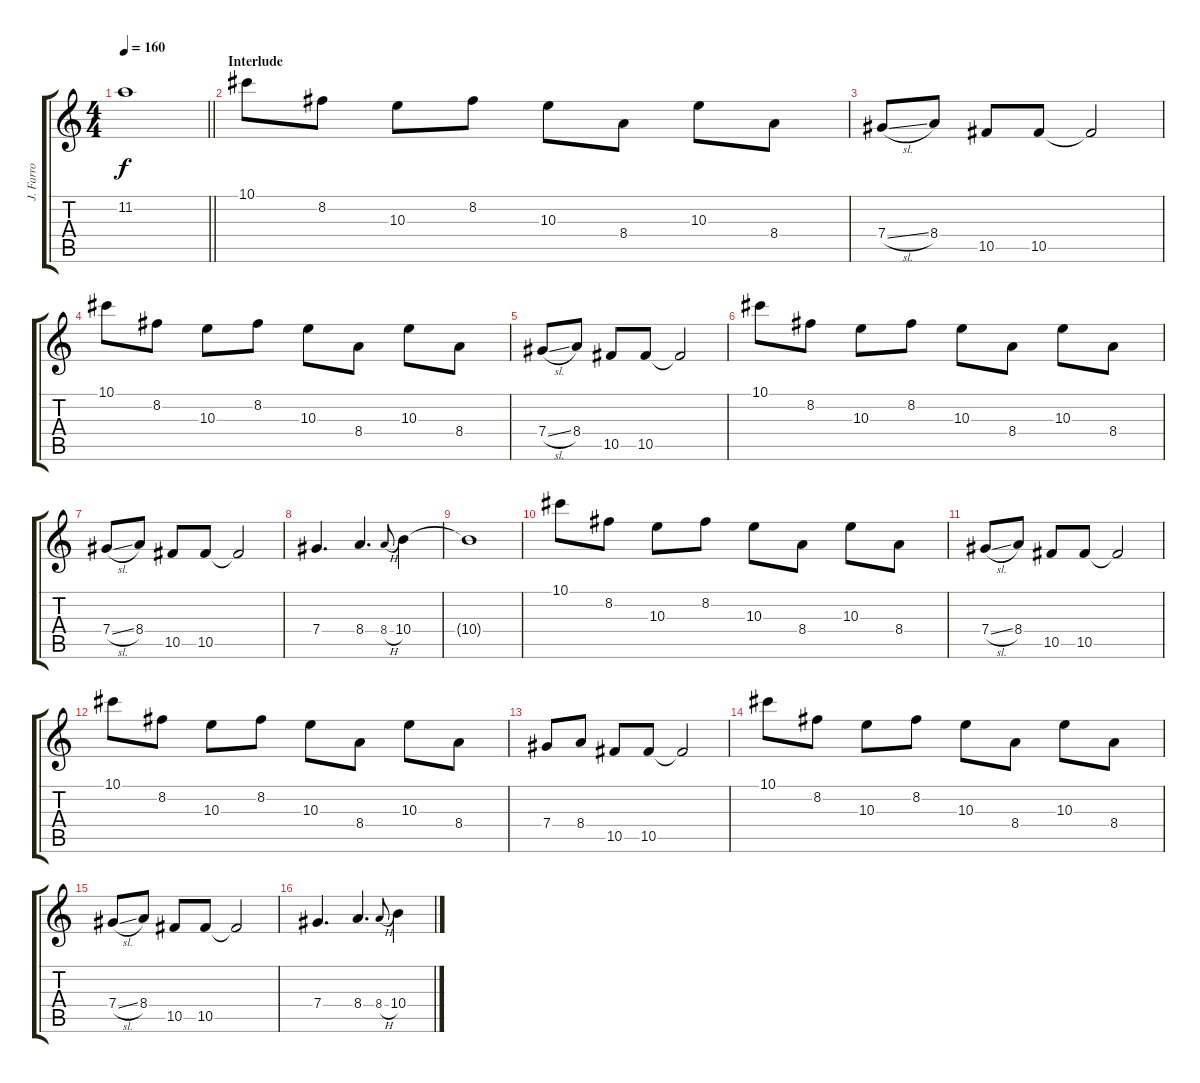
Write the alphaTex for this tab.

\track ("J. Farro" "J. Farro") {instrument distortionguitar}
\staff {score tabs}
\tuning (Eb4 Bb3 Gb3 Db3 Ab2 Db2) {hide}
\ts (4 4)
\tempo 160
\clef g2
\barLineRight lightlight
\ks c
11.2{t}.1{dy f} |
\section ("" "Interlude")
10.1.8{volume 12 instrument electricguitarjazz} 8.2.8 10.3.8 8.2.8 10.3.8 8.4.8 10.3.8 8.4.8 |
7.4{sl}.8 8.4.8 10.5.8 10.5.8 10.5{t}.2 |
10.1.8 8.2.8 10.3.8 8.2.8 10.3.8 8.4.8 10.3.8 8.4.8 |
7.4{sl}.8 8.4.8 10.5.8 10.5.8 10.5{t}.2 |
10.1.8 8.2.8 10.3.8 8.2.8 10.3.8 8.4.8 10.3.8 8.4.8 |
7.4{sl}.8 8.4.8 10.5.8 10.5.8 10.5{t}.2 |
7.4.4{d} 8.4.4{d} 8.4{h}.8{gr onbeat} 10.4.4 |
10.4{t}.1 |
10.1.8 8.2.8 10.3.8 8.2.8 10.3.8 8.4.8 10.3.8 8.4.8 |
7.4{sl}.8 8.4.8 10.5.8 10.5.8 10.5{t}.2 |
10.1.8 8.2.8 10.3.8 8.2.8 10.3.8 8.4.8 10.3.8 8.4.8 |
7.4.8 8.4.8 10.5.8 10.5.8 10.5{t}.2 |
10.1.8 8.2.8 10.3.8 8.2.8 10.3.8 8.4.8 10.3.8 8.4.8 |
7.4{sl}.8 8.4.8 10.5.8 10.5.8 10.5{t}.2 |
7.4.4{d} 8.4.4{d} 8.4{h}.8{gr onbeat} 10.4.4
